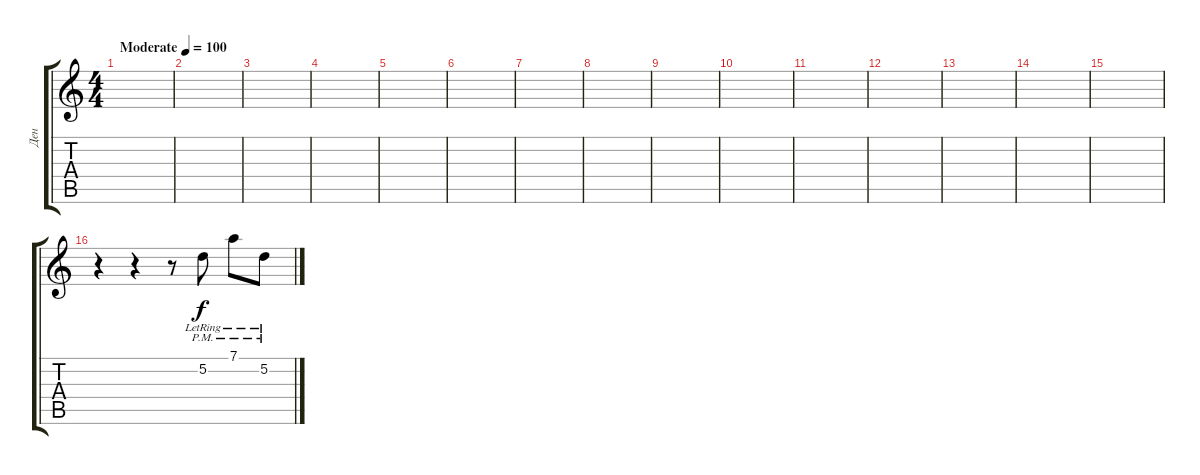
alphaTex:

\track ("Ден" "Ден") {instrument electricguitarclean}
\staff {score tabs}
\tuning (D4 A3 F3 C3 G2 C2) {hide}
\ts (4 4)
\tempo (100 "Moderate")
\clef g2
\ks c
|
|
|
|
|
|
|
|
|
|
|
|
|
|
|
r.4 r.4 r.8 5.2{pm lr}.8 7.1{pm lr}.8 5.2{pm lr}.8
